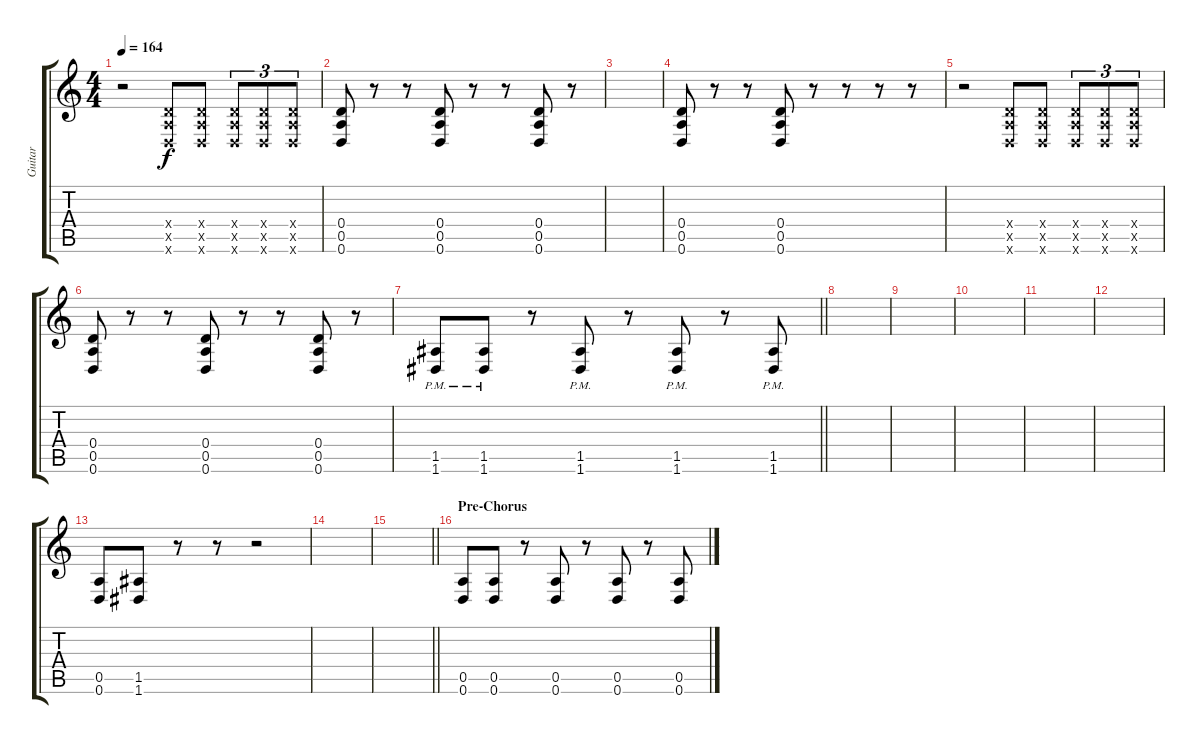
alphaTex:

\track ("Guitar" "Guitar") {instrument distortionguitar}
\staff {score tabs}
\tuning (E4 B3 G3 D3 A2 D2) {hide}
\ts (4 4)
\tempo 164
\clef g2
\ks c
r.2{dy f} (0.4{x} 0.5{x} 0.6{x}).8 (0.4{x} 0.5{x} 0.6{x}).8 (0.4{x} 0.5{x} 0.6{x}).8{tu (3 2)} (0.4{x} 0.5{x} 0.6{x}).8{tu (3 2)} (0.4{x} 0.5{x} 0.6{x}).8{tu (3 2)} |
(0.4 0.5 0.6).8 r.8 r.8 (0.4 0.5 0.6).8 r.8 r.8 (0.4 0.5 0.6).8 r.8 |
|
(0.4 0.5 0.6).8 r.8 r.8 (0.4 0.5 0.6).8 r.8 r.8 r.8 r.8 |
r.2 (0.4{x} 0.5{x} 0.6{x}).8 (0.4{x} 0.5{x} 0.6{x}).8 (0.4{x} 0.5{x} 0.6{x}).8{tu (3 2)} (0.4{x} 0.5{x} 0.6{x}).8{tu (3 2)} (0.4{x} 0.5{x} 0.6{x}).8{tu (3 2)} |
(0.4 0.5 0.6).8 r.8 r.8 (0.4 0.5 0.6).8 r.8 r.8 (0.4 0.5 0.6).8 r.8 |
\barLineRight lightlight
(1.5{pm} 1.6{pm}).8 (1.5{pm} 1.6{pm}).8 r.8 (1.5{pm} 1.6{pm}).8 r.8 (1.5{pm} 1.6{pm}).8 r.8 (1.5{pm} 1.6{pm}).8 |
\section ("" "")
|
|
|
|
|
(0.5 0.6).8 (1.5 1.6).8 r.8 r.8 r.2 |
|
\barLineRight lightlight
|
\section ("" "Pre-Chorus")
(0.5 0.6).8 (0.5 0.6).8 r.8 (0.5 0.6).8 r.8 (0.5 0.6).8 r.8 (0.5 0.6).8
